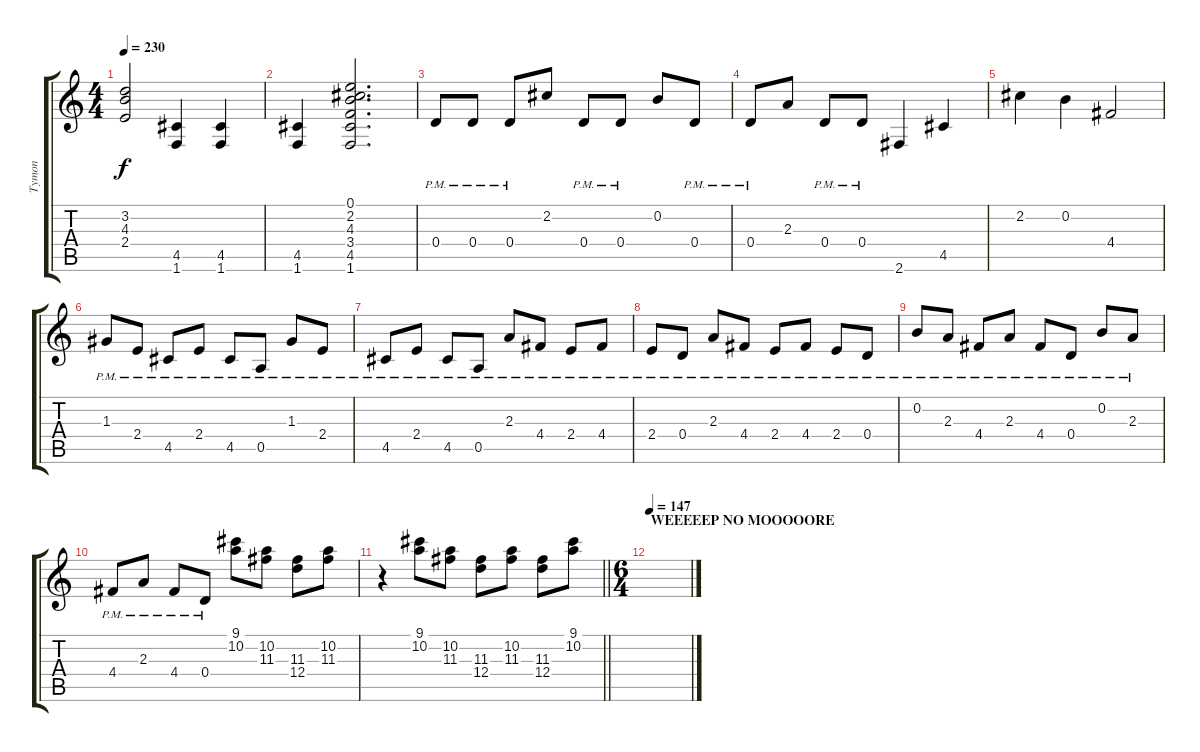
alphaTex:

\track ("Tymon" "Tymon") {instrument distortionguitar}
\staff {score tabs}
\tuning (E4 B3 G3 D3 A2 E2) {hide}
\ts (4 4)
\tempo 230
\clef g2
\ks c
(3.2{t} 4.3{t} 2.4{t}).2{dy f} (4.5 1.6).4 (4.5 1.6).4 |
(4.5 1.6).4 (0.1 2.2 4.3 3.4 4.5 1.6).2{d} |
0.4{pm}.8 0.4{pm}.8 0.4{pm}.8 2.2.8 0.4{pm}.8 0.4{pm}.8 0.2.8 0.4{pm}.8 |
0.4{pm}.8 2.3.8 0.4{pm}.8 0.4{pm}.8 2.6.4 4.5.4 |
2.2.4 0.2.4 4.4.2 |
1.3{pm}.8 2.4{pm}.8 4.5{pm}.8 2.4{pm}.8 4.5{pm}.8 0.5{pm}.8 1.3{pm}.8 2.4{pm}.8 |
4.5{pm}.8 2.4{pm}.8 4.5{pm}.8 0.5{pm}.8 2.3{pm}.8 4.4{pm}.8 2.4{pm}.8 4.4{pm}.8 |
2.4{pm}.8 0.4{pm}.8 2.3{pm}.8 4.4{pm}.8 2.4{pm}.8 4.4{pm}.8 2.4{pm}.8 0.4{pm}.8 |
0.2{pm}.8 2.3{pm}.8 4.4{pm}.8 2.3{pm}.8 4.4{pm}.8 0.4{pm}.8 0.2{pm}.8 2.3{pm}.8 |
4.4{pm}.8 2.3{pm}.8 4.4{pm}.8 0.4{pm}.8 (9.1 10.2).8 (10.2 11.3).8 (11.3 12.4).8 (10.2 11.3).8 |
\barLineRight lightlight
r.4 (9.1 10.2).8 (10.2 11.3).8 (11.3 12.4).8 (10.2 11.3).8 (11.3 12.4).8 (9.1 10.2).8 |
\ts (6 4)
\section ("" "WEEEEEP NO MOOOOORE")
\tempo 147
